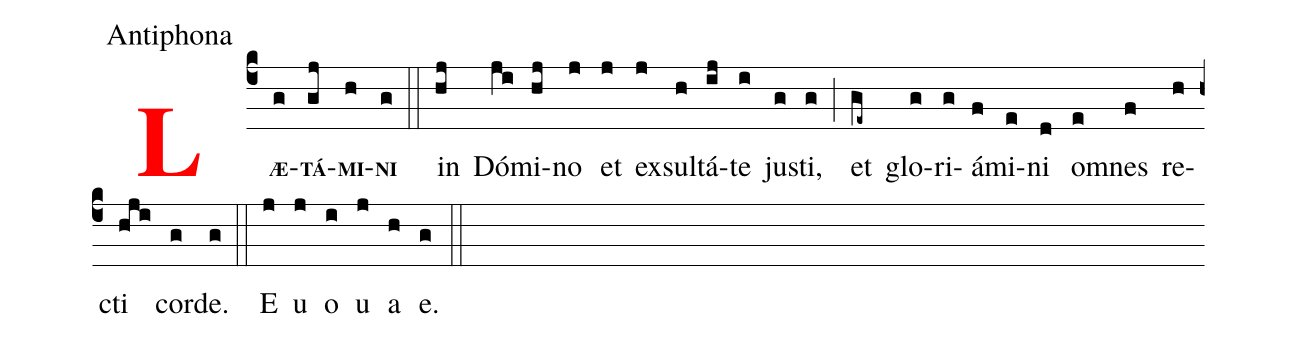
office-part: Antiphona;
%%
<v>\bf\textcolor{red}{L}</v><v>\bf\scriptsize{Æ}</v>(c4g)<v>\bf\scriptsize{TÁ}</v>(gj)<v>\bf\scriptsize{MI}</v>(h)<v>\bf\scriptsize{NI}</v>(g) (::)
in(hj) Dó(ji)mi(hj)no(j) et(j) ex(j)sul(h)tá(ij)te(i) ju(g)sti,(g) (;)
et(ge~) glo(g)ri(g)á(f)mi(e)ni(d) om(e)nes(f) re(h)cti(hji) cor(g)de.(g)  (::)
E(j) u(j) o(i) u(j) a(h) e.(g) (::)
